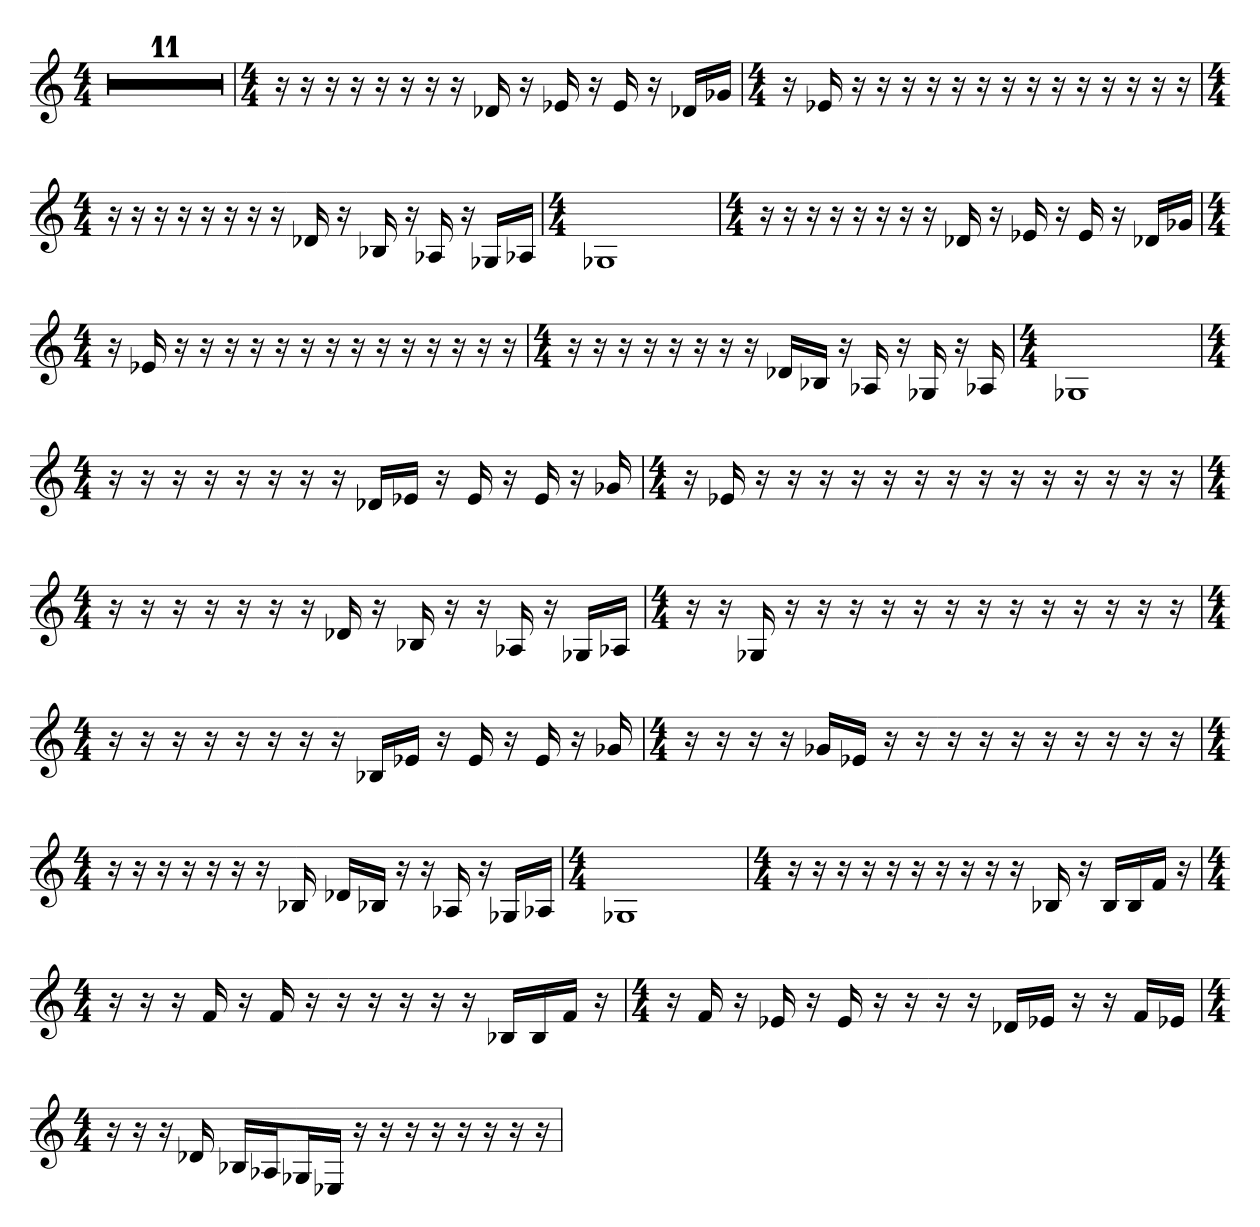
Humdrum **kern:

**kern
*part1
*staff1
*M4/4
=
1r
=
*M4/4
1r
=
*M4/4
1r
=
*M4/4
1r
=
*M4/4
1r
=
*M4/4
1r
=
*M4/4
1r
=
*M4/4
1r
=
*M4/4
1r
=
*M4/4
1r
=
*M4/4
1r
=
*M4/4
16r
16r
16r
16r
16r
16r
16r
16r
16d-X
16r
16e-X
16r
16e-
16r
16d-XLL
16g-XJJ
=
*M4/4
16r
16e-X
16r
16r
16r
16r
16r
16r
16r
16r
16r
16r
16r
16r
16r
16r
=
*M4/4
16r
16r
16r
16r
16r
16r
16r
16r
16d-X
16r
16B-X
16r
16A-X
16r
16G-XLL
16A-XJJ
=
*M4/4
1G-X
=
*M4/4
16r
16r
16r
16r
16r
16r
16r
16r
16d-X
16r
16e-X
16r
16e-
16r
16d-XLL
16g-XJJ
=
*M4/4
16r
16e-X
16r
16r
16r
16r
16r
16r
16r
16r
16r
16r
16r
16r
16r
16r
=
*M4/4
16r
16r
16r
16r
16r
16r
16r
16r
16d-XLL
16B-XJJ
16r
16A-X
16r
16G-X
16r
16A-X
=
*M4/4
1G-X
=
*M4/4
16r
16r
16r
16r
16r
16r
16r
16r
16d-XLL
16e-XJJ
16r
16e-
16r
16e-
16r
16g-X
=
*M4/4
16r
16e-X
16r
16r
16r
16r
16r
16r
16r
16r
16r
16r
16r
16r
16r
16r
=
*M4/4
16r
16r
16r
16r
16r
16r
16r
16d-X
16r
16B-X
16r
16r
16A-X
16r
16G-XLL
16A-XJJ
=
*M4/4
16r
16r
16G-X
16r
16r
16r
16r
16r
16r
16r
16r
16r
16r
16r
16r
16r
=
*M4/4
16r
16r
16r
16r
16r
16r
16r
16r
16B-XLL
16e-XJJ
16r
16e-
16r
16e-
16r
16g-X
=
*M4/4
16r
16r
16r
16r
16g-XLL
16e-XJJ
16r
16r
16r
16r
16r
16r
16r
16r
16r
16r
=
*M4/4
16r
16r
16r
16r
16r
16r
16r
16B-X
16d-XLL
16B-XJJ
16r
16r
16A-X
16r
16G-XLL
16A-XJJ
=
*M4/4
1G-X
=
*M4/4
16r
16r
16r
16r
16r
16r
16r
16r
16r
16r
16B-X
16r
16B-LL
16B-
16fJJ
16r
=
*M4/4
16r
16r
16r
16f
16r
16f
16r
16r
16r
16r
16r
16r
16B-XLL
16B-
16fJJ
16r
=
*M4/4
16r
16f
16r
16e-X
16r
16e-
16r
16r
16r
16r
16d-XLL
16e-XJJ
16r
16r
16fLL
16e-XJJ
=
*M4/4
16r
16r
16r
16d-X
16B-XLL
16A-XJ
16G-XL
16E-XJJ
16r
16r
16r
16r
16r
16r
16r
16r
=
*-
